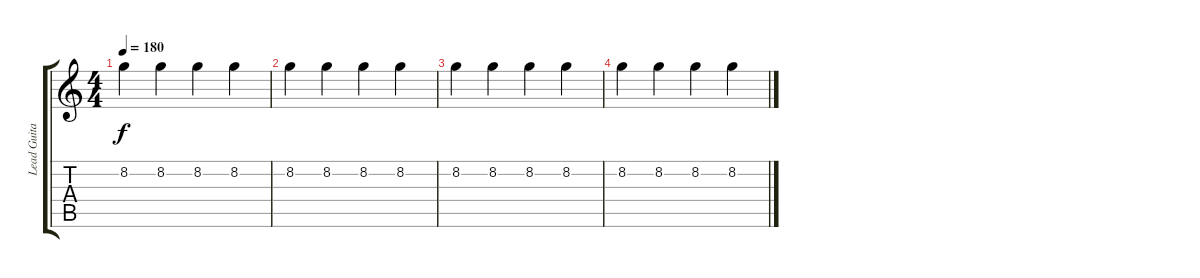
\track ("Lead Guitar" "Lead Guita") {instrument overdrivenguitar}
\staff {score tabs}
\tuning (E4 B3 G3 D3 A2 E2) {hide}
\ts (4 4)
\tempo 180
\clef g2
\ks c
8.2.4{dy f} 8.2.4 8.2.4 8.2.4 |
8.2.4 8.2.4 8.2.4 8.2.4 |
8.2.4 8.2.4 8.2.4 8.2.4 |
8.2.4 8.2.4 8.2.4 8.2.4
